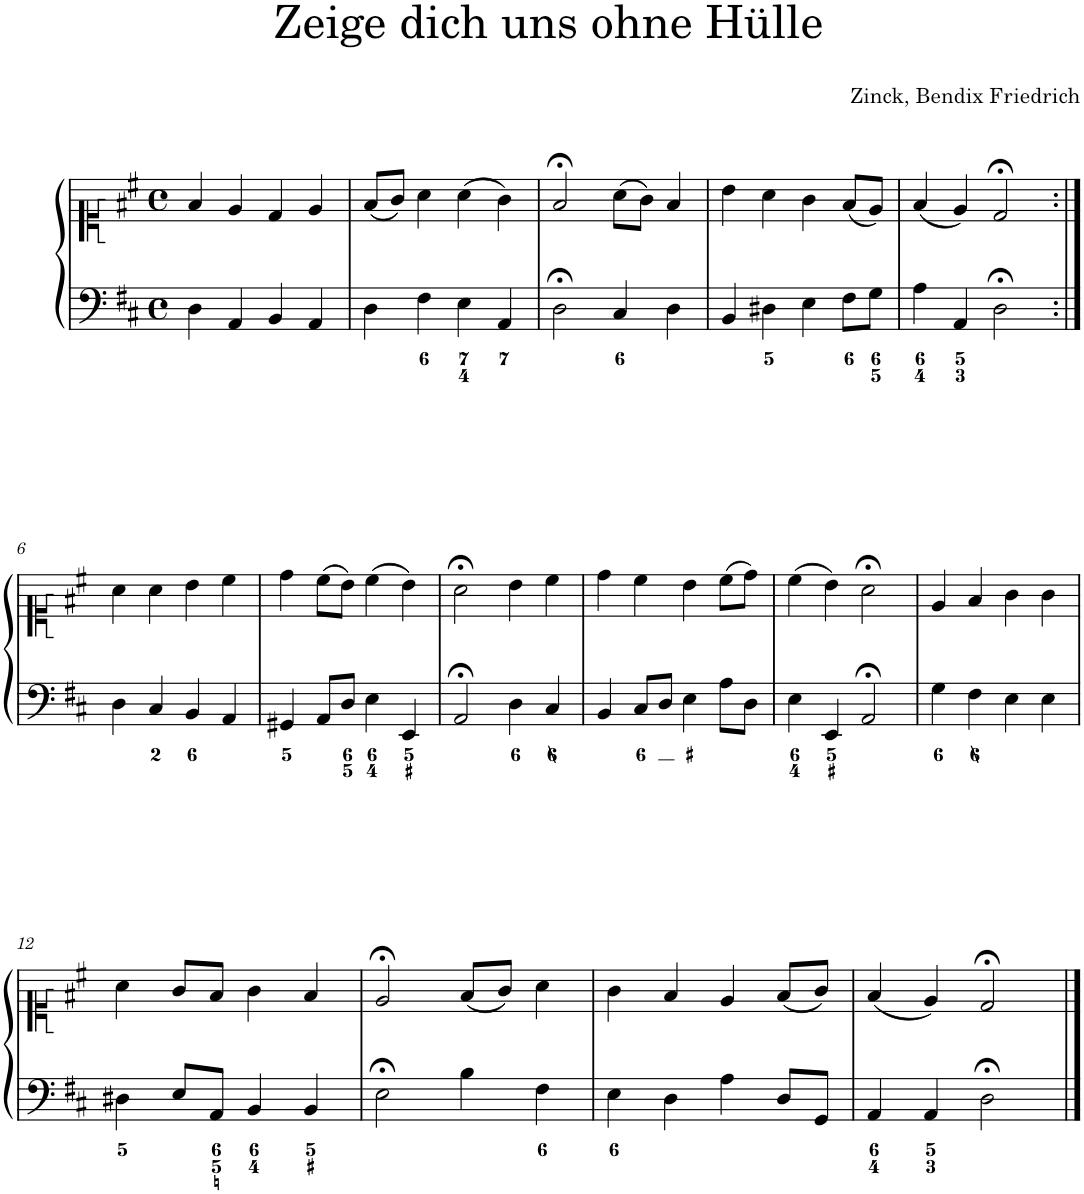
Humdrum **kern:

**kern	**kern
*part1	*part1
*staff2	*staff1
*I"Piano	*
*I'Pno.	*
*clefF4	*clefC1
*k[f#c#]	*k[f#c#]
*M4/4	*M4/4
*met(c)	*met(c)
=1	=1
4D\	4f#/
4AA/	4e/
4BB/	4d/
4AA/	4e/
=2	=2
4D\	(8f#/L
.	8g/J)
4F#\	4a\
4E\	(4a\
4AA/	4g\)
=3	=3
2D;<\	2f#;</
4C#/	(8a\L
.	8g\J)
4D\	4f#/
=4	=4
4BB/	4b\
4D#X\	4a\
4E\	4g\
8F#\L	(8f#/L
8G\J	8e/J)
=5	=5
4A\	(4f#/
4AA/	4e/)
2D;<\	2d;</
!!LO:LB:g=z
=6:|!	=6:|!
4D\	4a\
4C#/	4a\
4BB/	4b\
4AA/	4cc#\
=7	=7
4GG#X/	4dd\
8AA/L	(8cc#\L
8D/J	8b\J)
4E\	(4cc#\
4EE/	4b\)
=8	=8
2AA;</	2a;<\
4D\	4b\
4C#/	4cc#\
=9	=9
4BB/	4dd\
8C#/L	4cc#\
8D/J	.
4E\	4b\
8A\L	(8cc#\L
8D\J	8dd\J)
=10	=10
4E\	(4cc#\
4EE/	4b\)
2AA;</	2a;<\
=11	=11
4G\	4e/
4F#\	4f#/
4E\	4g\
4E\	4g\
!!LO:LB:g=z
=12	=12
4D#X\	4a\
8E/L	8g/L
8AA/J	8f#/J
4BB/	4g\
4BB/	4f#/
=13	=13
2E;<\	2e;</
4B\	(8f#/L
.	8g/J)
4F#\	4a\
=14	=14
4E\	4g\
4D\	4f#/
4A\	4e/
8D/L	(8f#/L
8GG/J	8g/J)
=15	=15
4AA/	(4f#/
4AA/	4e/)
2D;<\	2d;</
==	==
*-	*-
